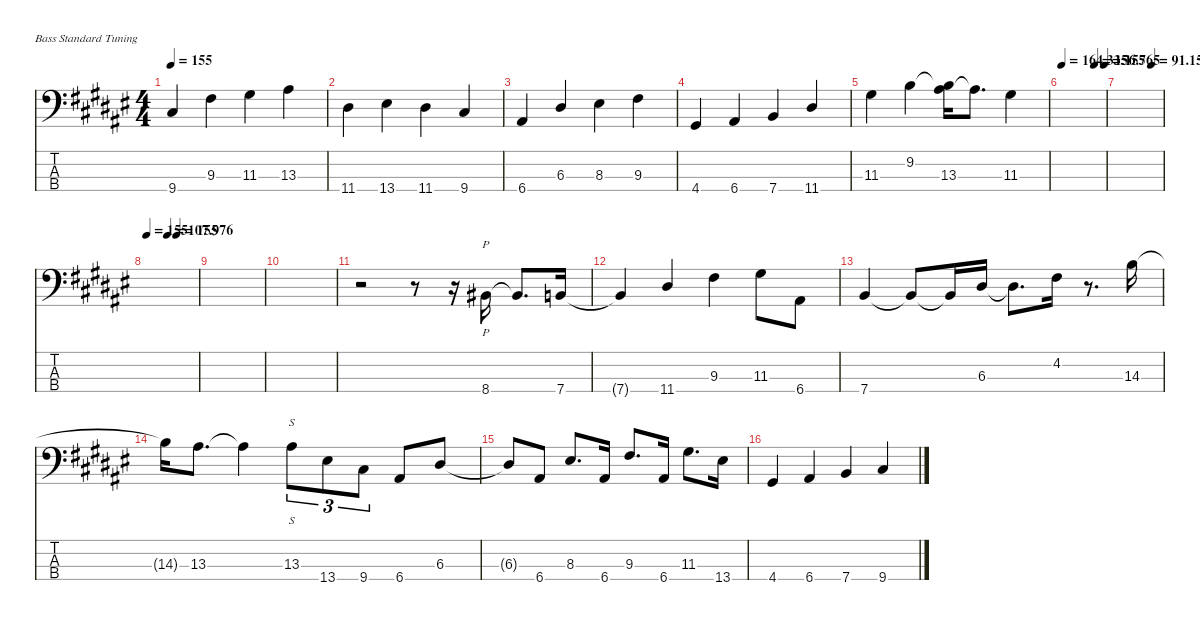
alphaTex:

\hideDynamics
\bracketExtendMode nobrackets
\singleTrackTrackNamePolicy hidden
\multiTrackTrackNamePolicy hidden
\otherSystemsTrackNameOrientation horizontal
\track ("Bass" "E-Bass") {instrument electricbassfinger}
\staff {score tabs}
\tuning (G2 D2 A1 E1)
\ts (4 4)
\tempo 155
\clef f4
\ks f#
9.4{acc #}.4{dy f beam Up} 9.3{acc #}.4{dy mf beam Down} 11.3{acc #}.4{beam Down} 13.3{acc #}.4{beam Down} |
11.4{acc #}.4{beam Down} 13.4{acc #}.4{beam Down} 11.4{acc #}.4{beam Down} 9.4{acc #}.4{dy f beam Up} |
6.4{acc #}.4{beam Up} 6.3{acc #}.4{beam Up} 8.3{acc #}.4{beam Down} 9.3{acc #}.4{beam Down} |
4.4{acc #}.4{beam Up} 6.4{acc #}.4{beam Up} 7.4{acc forcenatural}.4{beam Up} 11.4{acc #}.4{beam Up} |
11.3{acc #}.4{dy mf beam Down} 9.2{acc forcenatural}.4{beam Down} (9.2{t acc forcenatural} 13.3{acc #}).16{beam Down} 13.3{t acc #}.8{d beam Down} 11.3{acc #}.4{beam Down} |
\tempo
164.335
\tempo (156.765 0.75)
\tempo (155 0.98125)
|
\tempo (91.1529 0.75)
|
\tempo (155 0.01875)
\tempo (107.976 0.41875)
\tempo (155 0.59375)
|
|
|
r.2{beam Down} r.8{beam Down} r.16{beam Down} 8.4{acc #}.16{p beam Up} 8.4{t acc #}.8{d beam Up} 7.4{acc forcenatural}.16{dy f beam Up} |
7.4{t acc forcenatural}.4{beam Up} 11.4{acc #}.4{beam Up} 9.3{acc #}.4{dy mf beam Down} 11.3{acc #}.8{beam Down} 6.4{acc #}.8{dy f beam Down} |
7.4{acc forcenatural}.4{beam Up} 7.4{t acc forcenatural}.8{beam Up} 7.4{t acc forcenatural}.16{beam Up} 6.3{acc #}.16{beam Up} 6.3{t acc #}.8{d beam Down} 4.2{acc #}.16{dy mf beam Down} r.8{d beam Down} 14.3{acc forcenatural}.16{beam Down} |
14.3{t acc forcenatural}.16{beam Down} 13.3{acc #}.8{d beam Down} 13.3{t acc #}.4{beam Down} 13.3{acc #}.8{s tu (3 2) dy mp beam Down} 13.4{acc #}.8{tu (3 2) dy mf beam Down} 9.4{acc #}.8{tu (3 2) beam Down} 6.4{acc #}.8{dy f beam Up} 6.3{acc #}.8{beam Up} |
6.3{t acc #}.8{beam Up} 6.4{acc #}.8{beam Up} 8.3{acc #}.8{d dy mf beam Up} 6.4{acc #}.16{dy f beam Up} 9.3{acc #}.8{d dy mf beam Up} 6.4{acc #}.16{dy f beam Up} 11.3{acc #}.8{d dy mf beam Down} 13.4{acc #}.16{beam Down} |
4.4{acc #}.4{dy f beam Up} 6.4{acc #}.4{beam Up} 7.4{acc forcenatural}.4{beam Up} 9.4{acc #}.4{beam Up}
